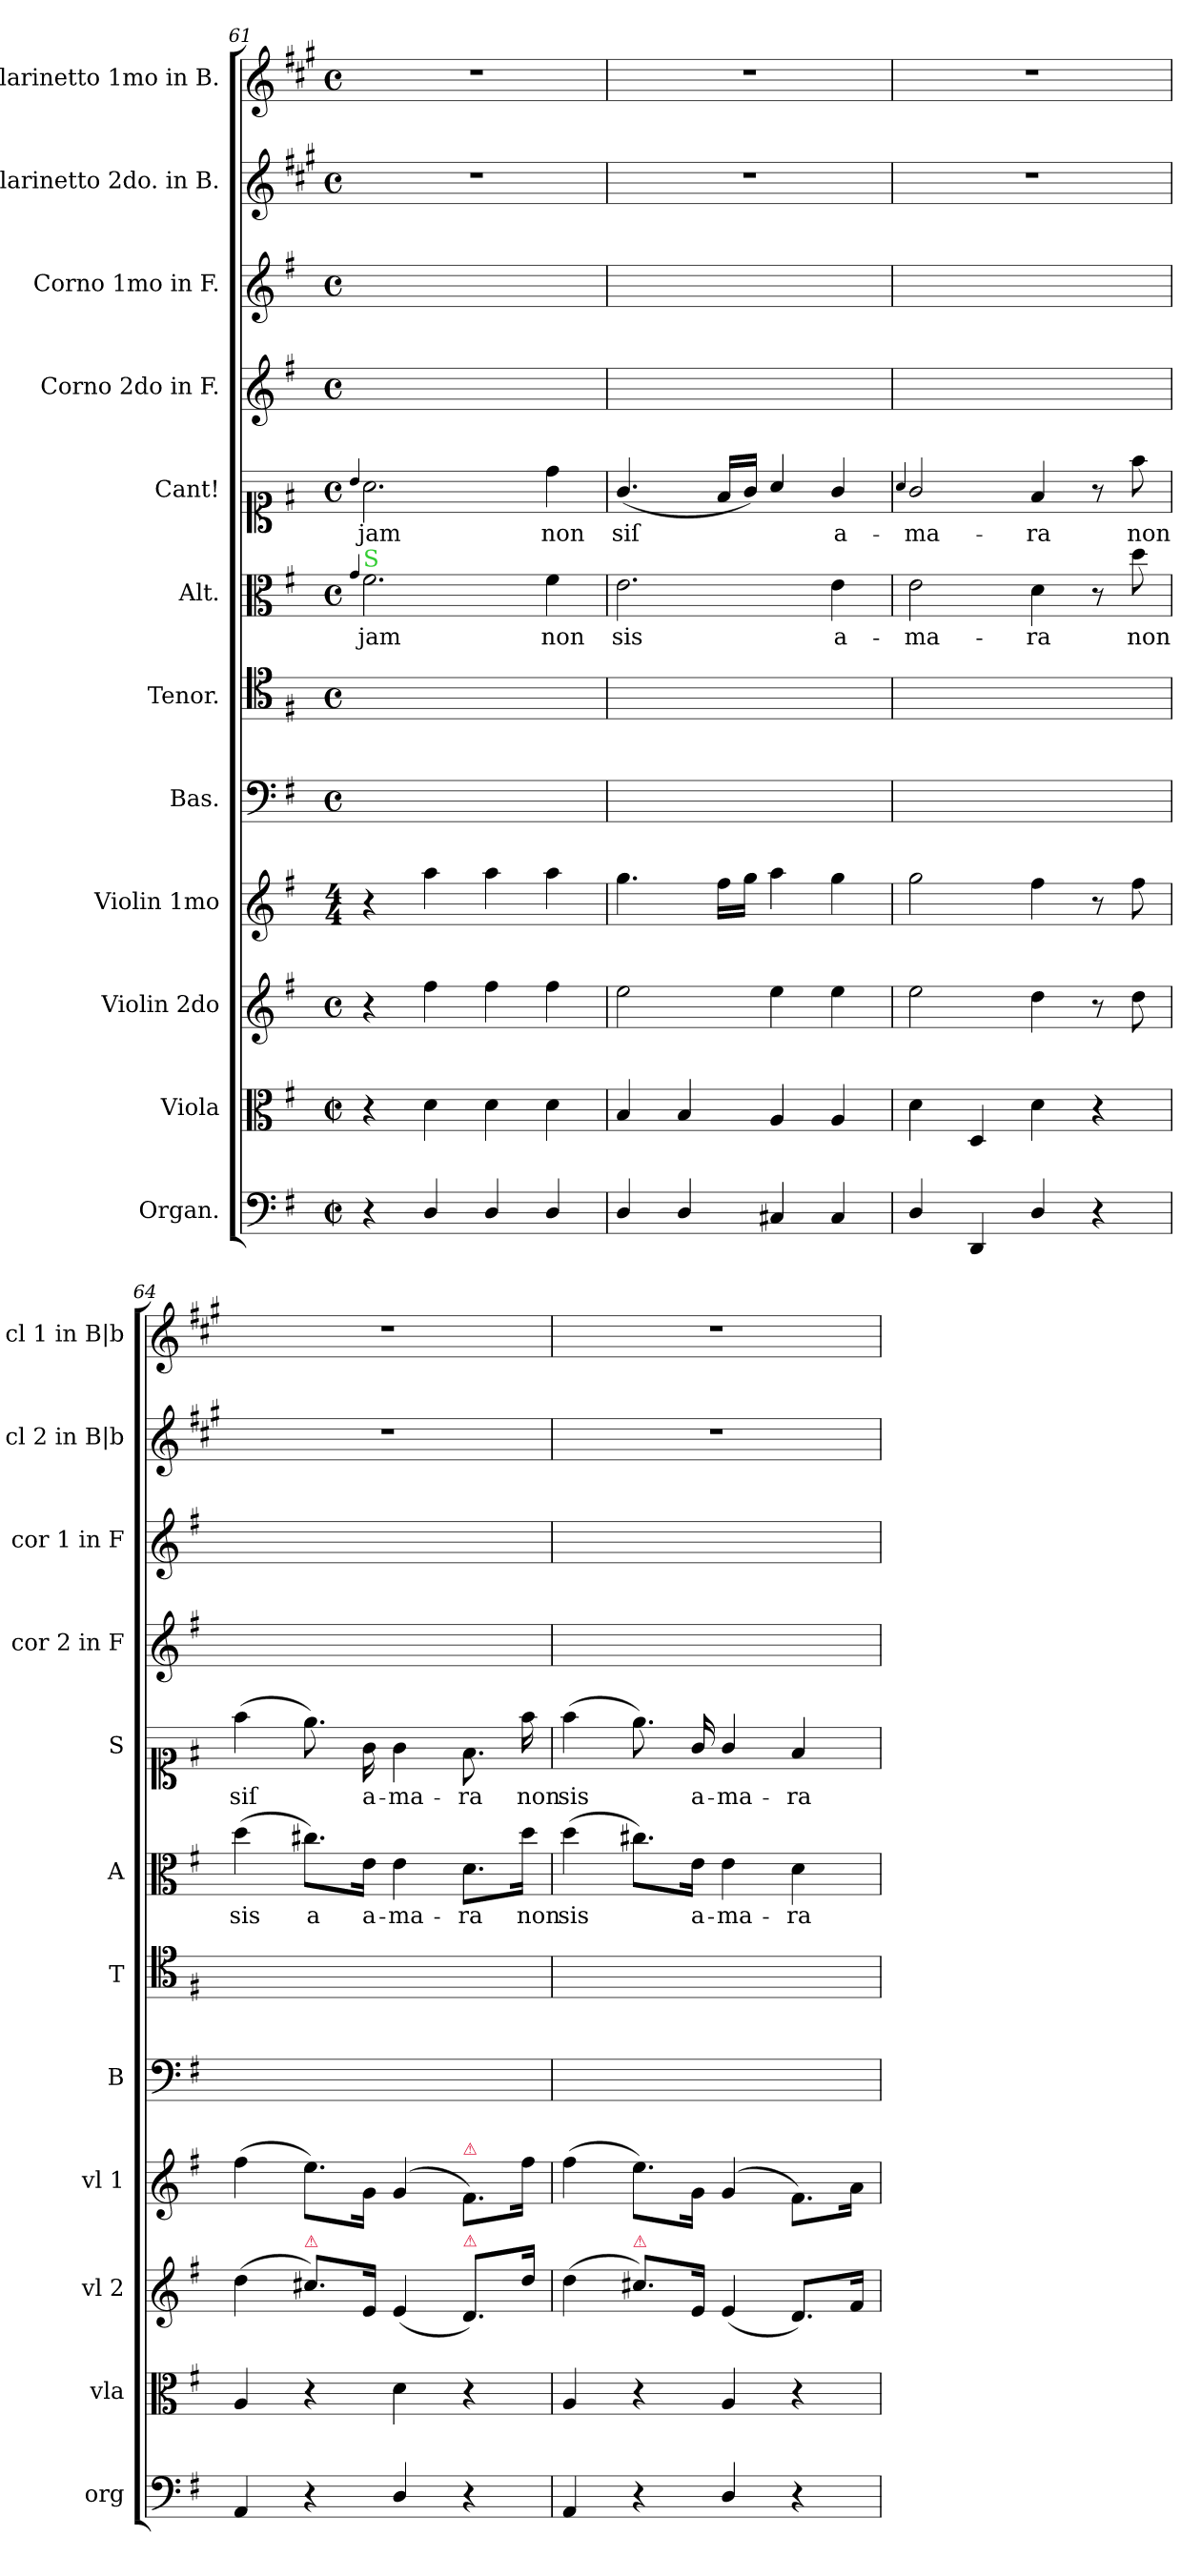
**kern	**kern	**kern	**kern	**kern	**kern	**kern	**text	**kern	**text	**kern	**kern	**kern	**kern
*part12	*part11	*part10	*part9	*part8	*part7	*part6	*part6	*part5	*part5	*part4	*part3	*part2	*part1
*staff12	*staff11	*staff10	*staff9	*staff8	*staff7	*staff6	*staff6	*staff5	*staff5	*staff4	*staff3	*staff2	*staff1
*I"Organ.	*I"Viola	*I"Violin 2do	*I"Violin 1mo	*I"Bas.	*I"Tenor.	*I"Alt.	*	*I"Cant!	*	*I"Corno 2do in F.	*I"Corno 1mo in F.	*I"Clarinetto 2do. in B.	*I"Clarinetto 1mo in B.
*I'org	*I'vla	*I'vl 2	*I'vl 1	*I'B	*I'T	*I'A	*	*I'S	*	*I'cor 2 in F	*I'cor 1 in F	*I'cl 2 in B|b	*I'cl 1 in B|b
*clefF4	*clefC3	*clefG2	*clefG2	*clefF4	*clefC4	*clefC3	*	*clefC1	*	*clefG2	*clefG2	*clefG2	*clefG2
*	*	*	*	*	*	*	*	*	*	*ITrd4c7	*ITrd4c7	*ITrd1c2	*ITrd1c2
*k[f#]	*k[f#]	*k[f#]	*k[f#]	*k[f#]	*k[f#]	*k[f#]	*	*k[f#]	*	*k[]	*k[]	*k[f#]	*k[f#]
*G:	*G:	*G:	*G:	*G:	*G:	*G:	*	*G:	*	*	*	*G:	*G:
*M4/4	*M4/4	*M4/4	*M4/4	*M4/4	*M4/4	*M4/4	*	*M4/4	*	*M4/4	*M4/4	*M4/4	*M4/4
*met(c|)	*met(c|)	*met(c)	*	*met(c)	*met(c)	*met(c)	*	*met(c)	*	*met(c)	*met(c)	*met(c)	*met(c)
=61	=61	=61	=61	=61	=61	=61	=61	=61	=61	=61	=61	=61	=61
.	.	.	.	.	.	4qqg	.	4qqb/	.	.	.	.	.
!	!	!	!	!	!	!LO:TX:a:color=limegreen:t=S	!	!	!	!	!	!	!
4r	4r	4r	4r	1ryy	1ryy	2.f#\	jam	2.a\	jam	1ryy	1ryy	1r	1r
4D/	4d\	4ff#\	4aa\	.	.	.	.	.	.	.	.	.	.
4D/	4d\	4ff#\	4aa\	.	.	.	.	.	.	.	.	.	.
4D/	4d\	4ff#\	4aa\	.	.	4f#\	non	4dd\	non	.	.	.	.
=62	=62	=62	=62	=62	=62	=62	=62	=62	=62	=62	=62	=62	=62
4D/	4B/	2ee\	4.gg\	1ryy	1ryy	2.e\	sis	(4.g/	siſ	1ryy	1ryy	1r	1r
4D/	4B/	.	.	.	.	.	.	.	.	.	.	.	.
.	.	.	16ff#\LL	.	.	.	.	16f#/LL	.	.	.	.	.
.	.	.	16gg\JJ	.	.	.	.	16g/JJ)	.	.	.	.	.
4C#X/	4A/	4ee\	4aa\	.	.	.	.	4a/	.	.	.	.	.
4C#/	4A/	4ee\	4gg\	.	.	4e\	a-	4g/	a-	.	.	.	.
=63	=63	=63	=63	=63	=63	=63	=63	=63	=63	=63	=63	=63	=63
.	.	.	.	.	.	.	.	4qqa/	.	.	.	.	.
4D/	4d\	2ee\	2gg\	1ryy	1ryy	2e\	-ma-	2g/	-ma-	1ryy	1ryy	1r	1r
4DD/	4D/	.	.	.	.	.	.	.	.	.	.	.	.
4D/	4d\	4dd\	4ff#\	.	.	4d\	-ra	4f#/	-ra	.	.	.	.
4r	4r	8r	8r	.	.	8r	.	8r	.	.	.	.	.
.	.	8dd\	8ff#\	.	.	8dd\	non	8ff#\	non	.	.	.	.
=64	=64	=64	=64	=64	=64	=64	=64	=64	=64	=64	=64	=64	=64
4AA/	4A/	(4dd	(4ff#	1ryy	1ryy	(4dd\	sis	(4ff#\	siſ	1ryy	1ryy	1r	1r
!	!	!LO:TX:a:color=crimson:t=⚠	!	!	!	!	!	!	!	!	!	!	!
4r	4r	8.cc#XL)	8.eeL)	.	.	8.cc#X\L)	a	8.ee\)	.	.	.	.	.
.	.	16e/Jk	16g\Jk	.	.	16e\Jk	a-	16g\	a-	.	.	.	.
4D/	4d\	(4e/	(4g	.	.	4e\	-ma-	4g\	-ma-	.	.	.	.
!	!	!	!LO:TX:a:color=crimson:t=⚠	!	!	!	!	!	!	!	!	!	!
!	!	!LO:TX:a:color=crimson:t=⚠	!	!	!	!	!	!	!	!	!	!	!
4r	4r	8.d/L)	8.f#L)	.	.	8.d\L	-ra	8.f#\	-ra	.	.	.	.
.	.	16dd\Jk	16ff#\Jk	.	.	16dd\Jk	non	16ff#\	non	.	.	.	.
=65	=65	=65	=65	=65	=65	=65	=65	=65	=65	=65	=65	=65	=65
4AA/	4A/	(4dd	(4ff#	1ryy	1ryy	(4dd\	sis	(4ff#\	sis	1ryy	1ryy	1r	1r
!	!	!LO:TX:a:color=crimson:t=⚠	!	!	!	!	!	!	!	!	!	!	!
4r	4r	8.cc#XL)	8.eeL)	.	.	8.cc#X\L)	.	8.ee\)	.	.	.	.	.
.	.	16e/Jk	16g\Jk	.	.	16e\Jk	a-	16g/	a-	.	.	.	.
4D/	4A/	(4e/	(4g	.	.	4e\	-ma-	4g/	-ma-	.	.	.	.
4r	4r	8.d/L)	8.f#L)	.	.	4d\	-ra	4f#/	-ra	.	.	.	.
.	.	16f#/Jk	16a\Jk	.	.	.	.	.	.	.	.	.	.
=	=	=	=	=	=	=	=	=	=	=	=	=	=
*-	*-	*-	*-	*-	*-	*-	*-	*-	*-	*-	*-	*-	*-
